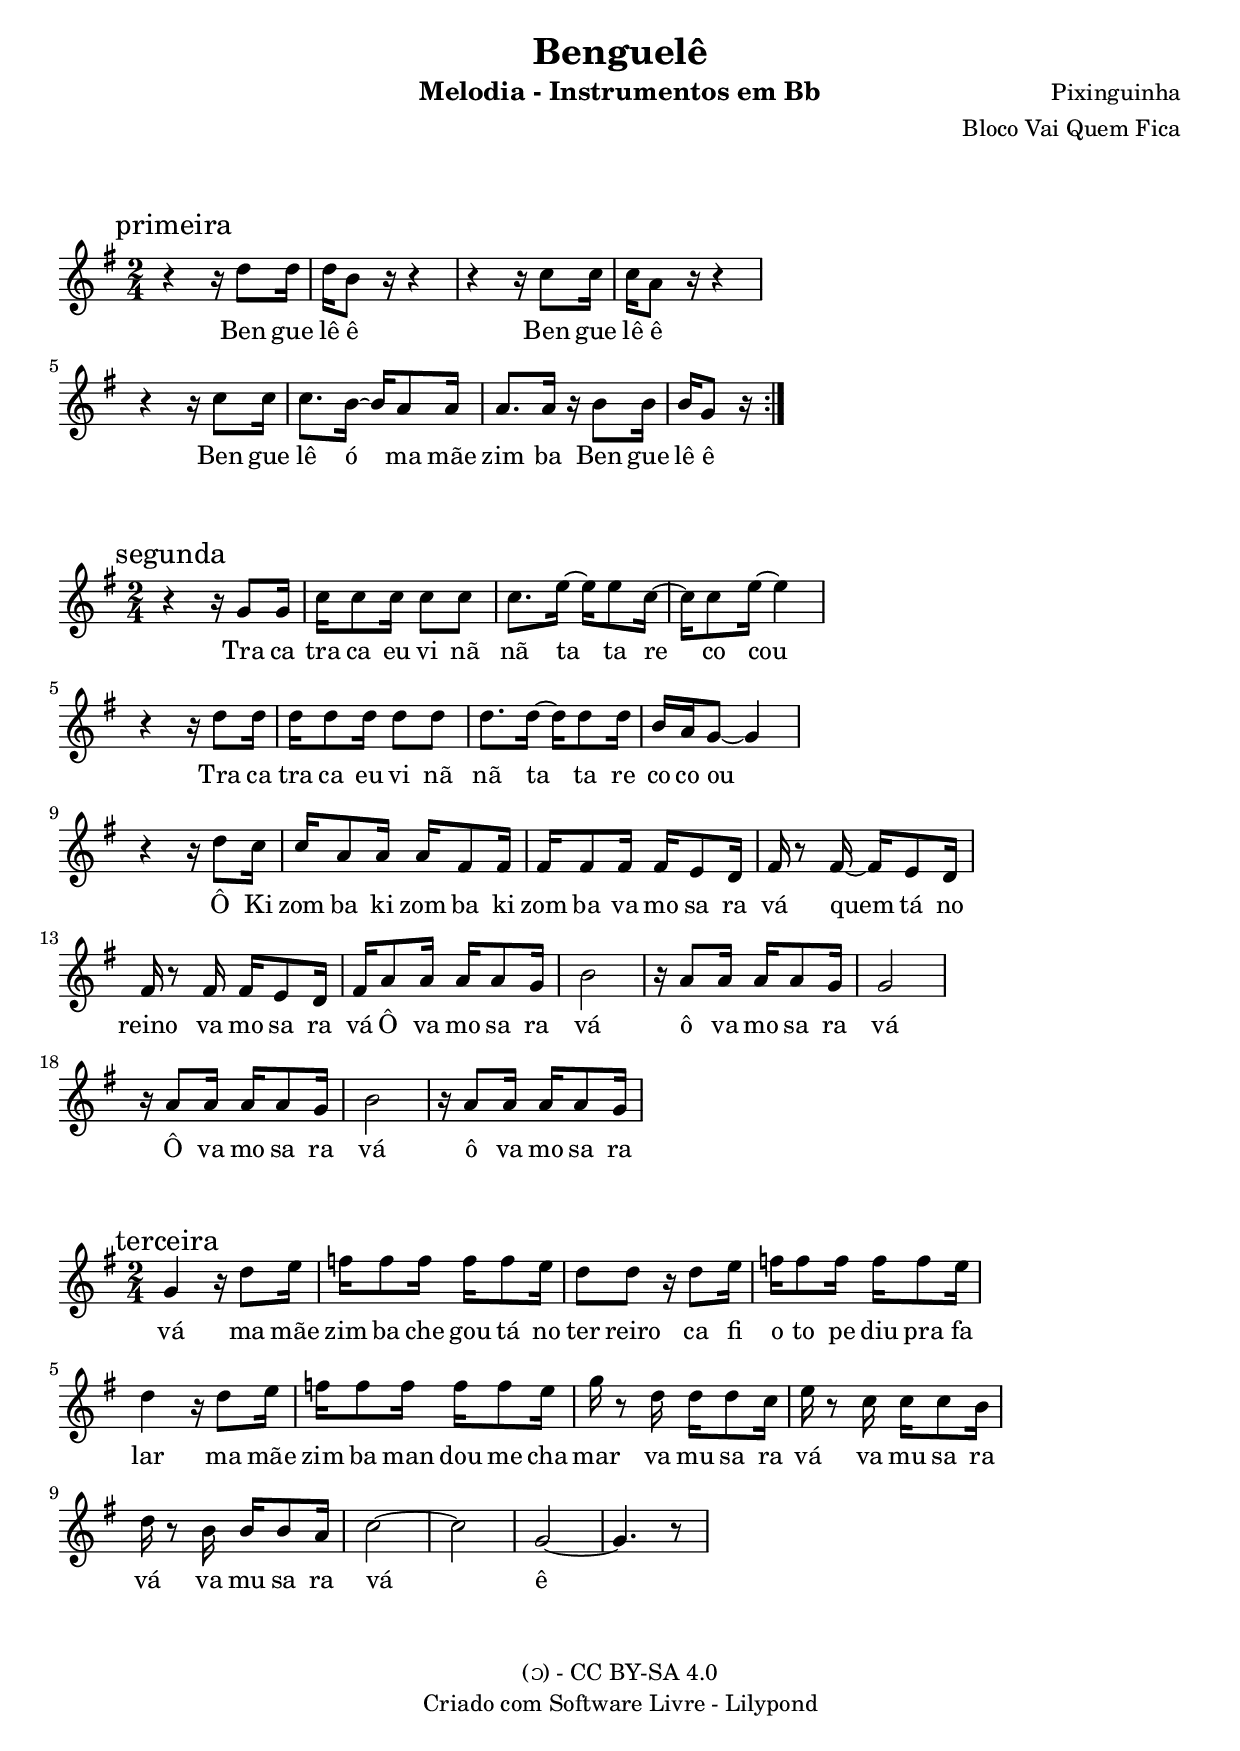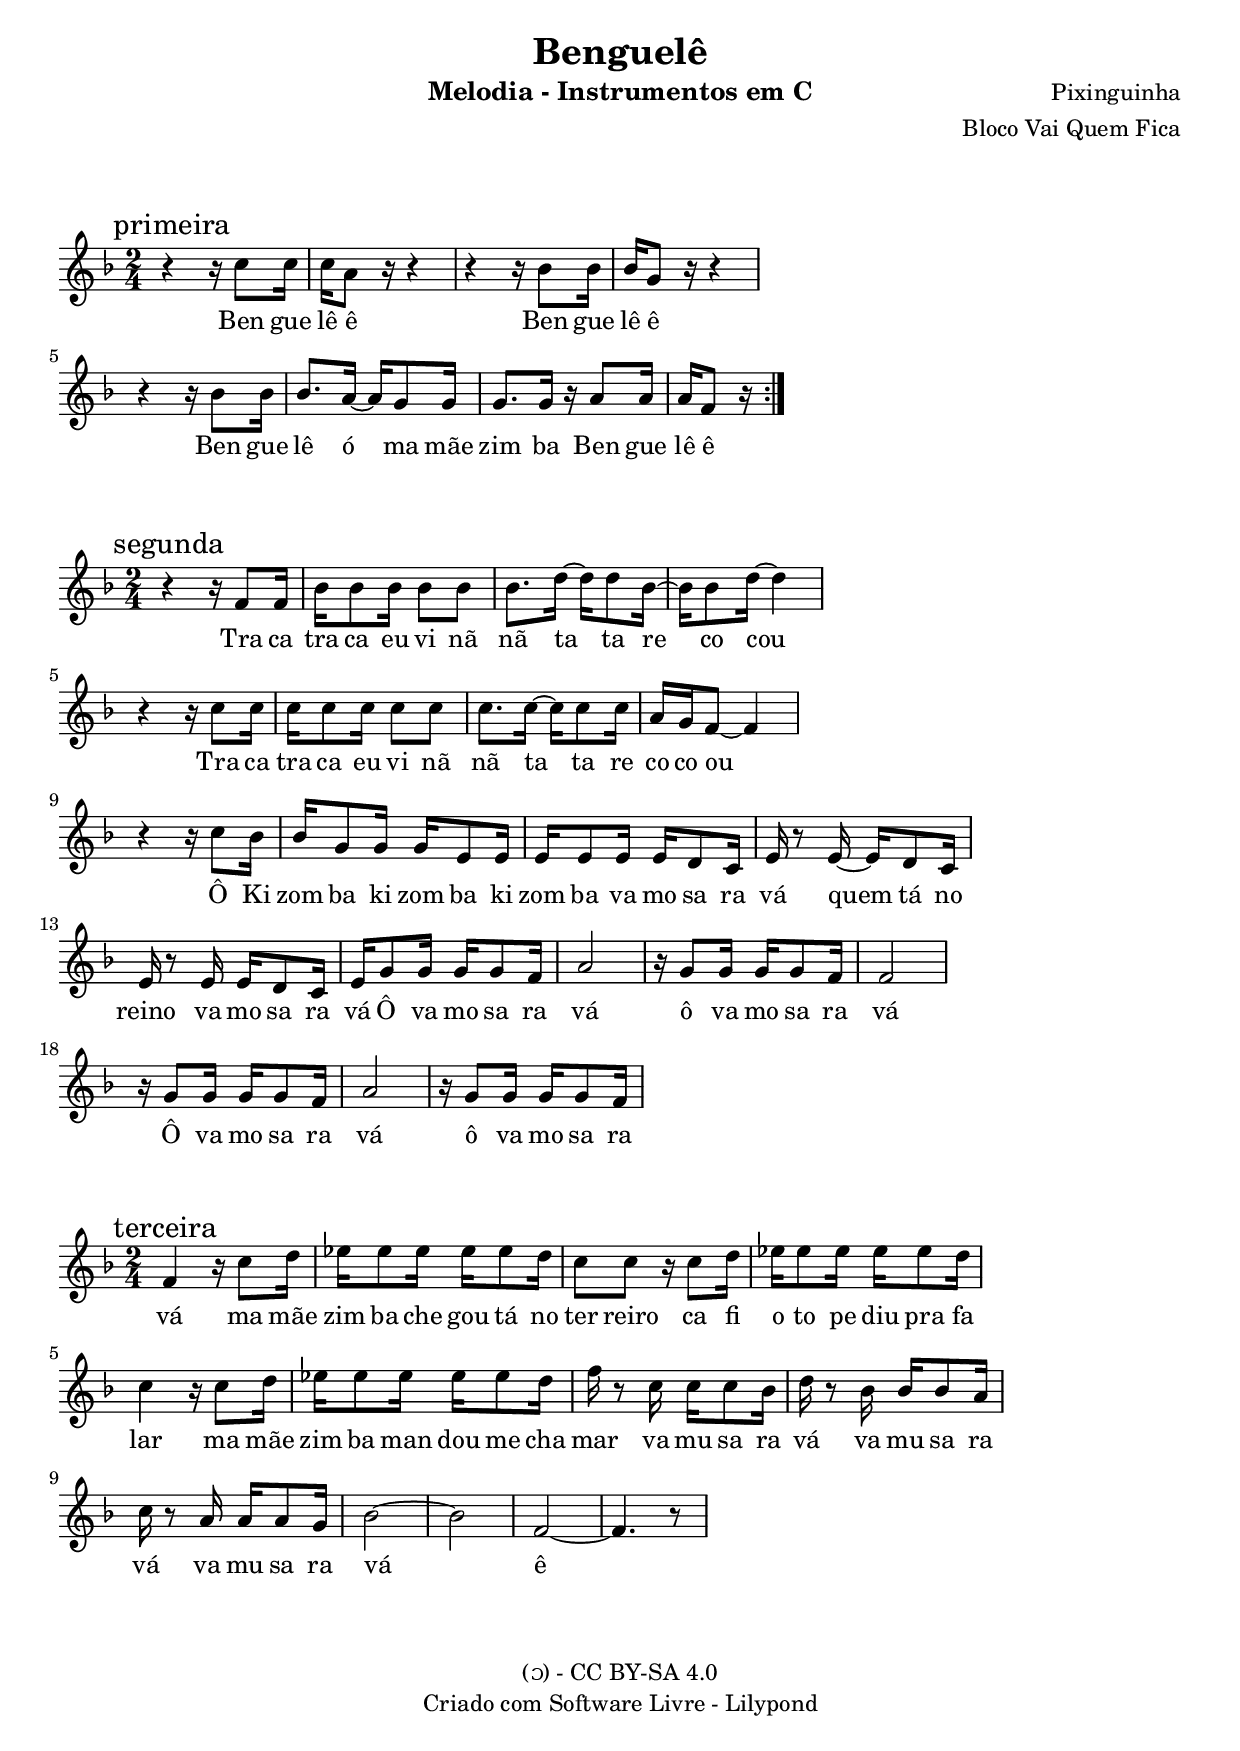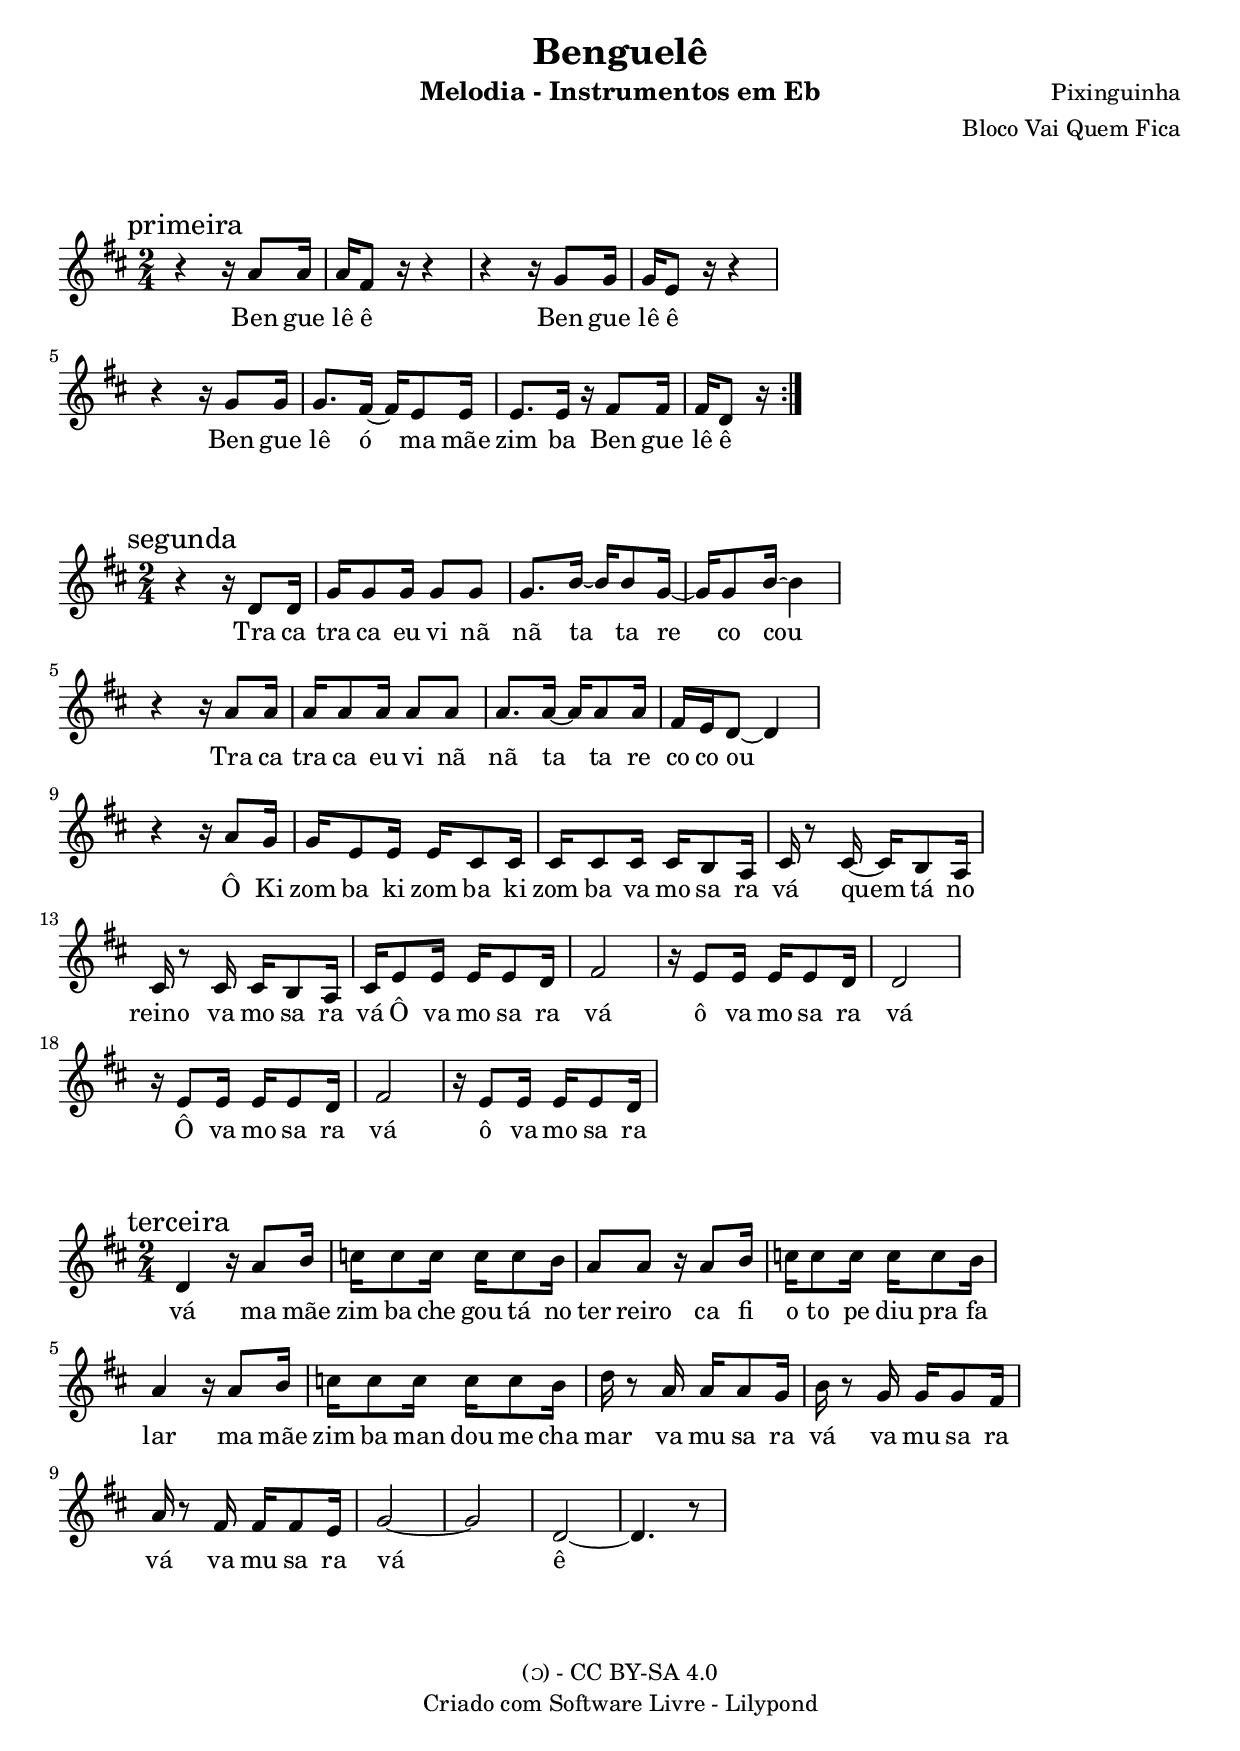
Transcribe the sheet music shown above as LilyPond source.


\layout{
	indent = 0
	ragged-right = ##t

    \context {
      \Score
      %\override BarLine #'transparent = ##t
    }
}


parteum = \relative c' {
  \key f \major

  \mark "primeira"

  \repeat volta 2 {

    r4 r16 c'8 c16   c16 a8 r16 r4   r4 r16 bes8 bes16   bes16 g8 r16 r4

    \break

    r4 r16 bes8 bes16   bes8.  a16~  a16  g8 g16   g8. g16  r16 a8 a16   a16 f8 r16

    \break

  }

}

letraum = \lyricmode {

  Ben gue lê ê   Ben gue lê ê   Ben gue lê ó ma mãe zim ba  Ben gue lê ê

}

partedois = \relative c' {
  \key f \major

  \mark "segunda"

  r4 r16 f8 f16   bes16 bes8 bes16    bes8 bes8   bes8. d16~  d16 d8 bes16~   bes16 bes8 d16~  d4

  \break

  r4 r16 c8 c16   c16 c8 c16    c8 c8   c8. c16~  c16 c8 c16  a16 g16 f8~  f4

  \break

  r4 r16 c'8 bes16   bes16 g8 g16   g16 e8 e16   e16 e8 e16   e16 d8 c16

  e16 r8 e16~   e16 d8 c16   e16 r8 e16   e16 d8 c16

  e16 g8 g16   g16 g8 f16  a2   r16 g8 g16   g16 g8 f16  f2

  \break

  r16 g8 g16     g16 g8 f16  a2   r16 g8 g16   g16 g8 f16

}

letradois = \lyricmode {

  Tra ca tra ca eu vi nã nã ta ta re co cou

  Tra ca tra ca eu vi nã nã ta ta re co co ou

  Ô Ki zom ba  ki zom ba  ki zom ba  va mo sa ra vá   quem tá no reino  va mo sa ra  vá

  Ô va mo sa ra vá   ô va mo sa ra vá

  Ô va mo sa ra vá   ô va mo sa ra


}

partetres = \relative c' {
	\key f \major

	\mark "terceira"

  f4

  r16 c'8 d16   ees16 ees8 ees16  ees16 ees8 d16

  c8 c8

  r16 c8 d16   ees16 ees8 ees16   ees16 ees8 d16

  \break

  c4

  r16 c8 d16   ees16 ees8 ees16   ees16 ees8 d16

  f16

  r8 c16   c16 c8 bes16   d16 r8 bes16   bes16 bes8 a16

  \break

  c16 r8 a16  a16 a8 g16   bes2~ bes2  f2~ f4. r8


}

letratres = \lyricmode {

  vá
  ma mãe zim ba che gou tá no ter reiro
  ca fi o to pe diu pra fa lar
  ma mãe zim ba man dou me cha mar
  va mu sa ra vá   va mu sa ra vá   va mu sa ra vá

  ê

}



\book {
  \bookOutputSuffix "C"
  \header {
   title = "Benguelê"
   composer = "Pixinguinha"
   instrument = "Melodia - Instrumentos em C"
   arranger = "Bloco Vai Quem Fica"
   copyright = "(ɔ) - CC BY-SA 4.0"
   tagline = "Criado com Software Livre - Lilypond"  % removida mensagem de lilypond
  }

  \markup { \vspace #2 }

  \score {
    <<
    \new Voice = "um" {
      \time 2/4
      \transpose g' g' {
        \parteum
      }
    }
    \new Lyrics \lyricsto "um" {
      \letraum
    }
    >>
  }

  \markup { \vspace #2 }

  \score {
    <<
    \new Voice = "um" {
      \time 2/4
      \transpose g' g' {
        \partedois
      }
    }
    \new Lyrics \lyricsto "um" {
      \letradois
    }
    >>
  }

  \markup { \vspace #2 }

  \score {
    <<
    \new Voice = "um" {
      \time 2/4
      \transpose g' g' {
        \partetres
      }
    }
    \new Lyrics \lyricsto "um" {
      \letratres
    }
    >>
  }

}

\book {
  \bookOutputSuffix "Bb"
  \header {
   title = "Benguelê"
   composer = "Pixinguinha"
   instrument = "Melodia - Instrumentos em Bb"
   arranger = "Bloco Vai Quem Fica"
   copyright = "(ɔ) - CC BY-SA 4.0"
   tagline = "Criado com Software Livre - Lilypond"  % removida mensagem de lilypond
  }

  \markup { \vspace #2 }

  \score {
    <<
    \new Voice = "um" {
      \time 2/4
      \transpose bes c' {
        \parteum
      }
    }
    \new Lyrics \lyricsto "um" {
      \letraum
    }
    >>
  }

  \markup { \vspace #2 }

  \score {
    <<
    \new Voice = "um" {
      \time 2/4
      \transpose bes c' {
        \partedois
      }
    }
    \new Lyrics \lyricsto "um" {
      \letradois
    }
    >>
  }

  \markup { \vspace #2 }

  \score {
    <<
    \new Voice = "um" {
      \time 2/4
      \transpose bes c' {
        \partetres
      }
    }
    \new Lyrics \lyricsto "um" {
      \letratres
    }
    >>
  }

}

\book {
  \bookOutputSuffix "Eb"
  \header {
   title = "Benguelê"
   composer = "Pixinguinha"
   instrument = "Melodia - Instrumentos em Eb"
   arranger = "Bloco Vai Quem Fica"
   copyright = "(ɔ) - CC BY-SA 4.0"
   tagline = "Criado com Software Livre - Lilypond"  % removida mensagem de lilypond
  }

  \markup { \vspace #2 }

  \score {
    <<
    \new Voice = "um" {
      \time 2/4
      \transpose bes g {
        \parteum
      }
    }
    \new Lyrics \lyricsto "um" {
      \letraum
    }
    >>
  }

  \markup { \vspace #2 }

  \score {
    <<
    \new Voice = "um" {
      \time 2/4
      \transpose bes g {
        \partedois
      }
    }
    \new Lyrics \lyricsto "um" {
      \letradois
    }
    >>
  }

  \markup { \vspace #2 }

  \score {
    <<
    \new Voice = "um" {
      \time 2/4
      \transpose bes g {
        \partetres
      }
    }
    \new Lyrics \lyricsto "um" {
      \letratres
    }
    >>
  }

}


\score {
  <<
  \new Voice = "um" {
    \time 2/4
    \transpose g' g' {
      \parteum
      \partedois
      \partetres
    }
  }
  >>
  \midi {
    \tempo 4 = 100
    \context {
      \Voice
      \consists "Staff_performer"
    }
  }
}



\version "2.18.2"  % necessary for upgrading to future LilyPond versions.
